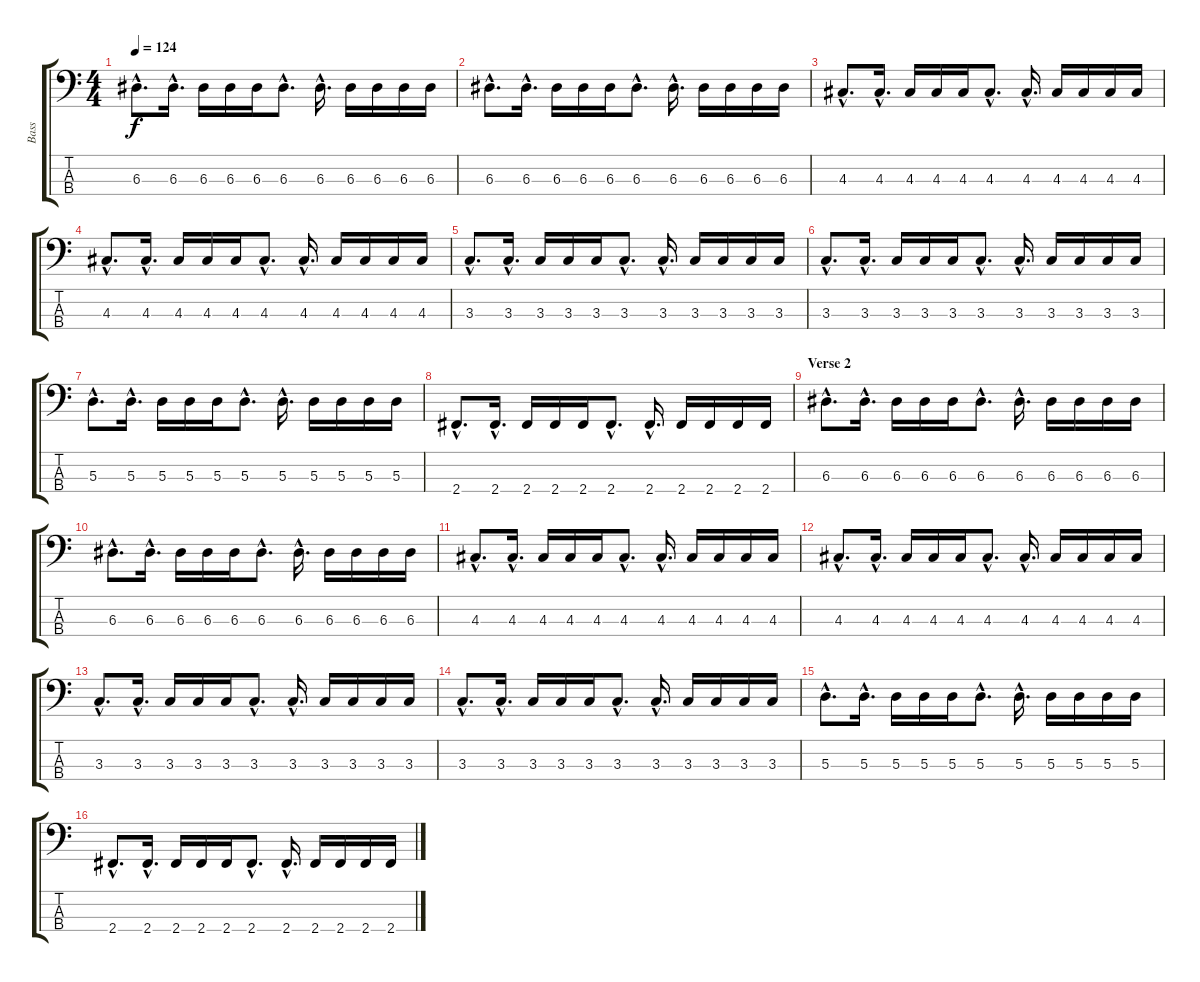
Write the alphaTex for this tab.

\track ("Bass" "Bass") {instrument electricbassfinger}
\staff {score tabs}
\tuning (G2 D2 A1 E1) {hide}
\ts (4 4)
\tempo 124
\clef f4
\ks c
6.3{hac}.8{d dy f} 6.3{hac}.16{d} 6.3.16 6.3.16 6.3.16 6.3{hac}.8{d} 6.3{hac}.16{d} 6.3.16 6.3.16 6.3.16 6.3.16 |
6.3{hac}.8{d} 6.3{hac}.16{d} 6.3.16 6.3.16 6.3.16 6.3{hac}.8{d} 6.3{hac}.16{d} 6.3.16 6.3.16 6.3.16 6.3.16 |
4.3{hac}.8{d} 4.3{hac}.16{d} 4.3.16 4.3.16 4.3.16 4.3{hac}.8{d} 4.3{hac}.16{d} 4.3.16 4.3.16 4.3.16 4.3.16 |
4.3{hac}.8{d} 4.3{hac}.16{d} 4.3.16 4.3.16 4.3.16 4.3{hac}.8{d} 4.3{hac}.16{d} 4.3.16 4.3.16 4.3.16 4.3.16 |
3.3{hac}.8{d} 3.3{hac}.16{d} 3.3.16 3.3.16 3.3.16 3.3{hac}.8{d} 3.3{hac}.16{d} 3.3.16 3.3.16 3.3.16 3.3.16 |
3.3{hac}.8{d} 3.3{hac}.16{d} 3.3.16 3.3.16 3.3.16 3.3{hac}.8{d} 3.3{hac}.16{d} 3.3.16 3.3.16 3.3.16 3.3.16 |
5.3{hac}.8{d} 5.3{hac}.16{d} 5.3.16 5.3.16 5.3.16 5.3{hac}.8{d} 5.3{hac}.16{d} 5.3.16 5.3.16 5.3.16 5.3.16 |
2.4{hac}.8{d} 2.4{hac}.16{d} 2.4.16 2.4.16 2.4.16 2.4{hac}.8{d} 2.4{hac}.16{d} 2.4.16 2.4.16 2.4.16 2.4.16 |
\section ("" "Verse 2")
6.3{hac}.8{d} 6.3{hac}.16{d} 6.3.16 6.3.16 6.3.16 6.3{hac}.8{d} 6.3{hac}.16{d} 6.3.16 6.3.16 6.3.16 6.3.16 |
6.3{hac}.8{d} 6.3{hac}.16{d} 6.3.16 6.3.16 6.3.16 6.3{hac}.8{d} 6.3{hac}.16{d} 6.3.16 6.3.16 6.3.16 6.3.16 |
4.3{hac}.8{d} 4.3{hac}.16{d} 4.3.16 4.3.16 4.3.16 4.3{hac}.8{d} 4.3{hac}.16{d} 4.3.16 4.3.16 4.3.16 4.3.16 |
4.3{hac}.8{d} 4.3{hac}.16{d} 4.3.16 4.3.16 4.3.16 4.3{hac}.8{d} 4.3{hac}.16{d} 4.3.16 4.3.16 4.3.16 4.3.16 |
3.3{hac}.8{d} 3.3{hac}.16{d} 3.3.16 3.3.16 3.3.16 3.3{hac}.8{d} 3.3{hac}.16{d} 3.3.16 3.3.16 3.3.16 3.3.16 |
3.3{hac}.8{d} 3.3{hac}.16{d} 3.3.16 3.3.16 3.3.16 3.3{hac}.8{d} 3.3{hac}.16{d} 3.3.16 3.3.16 3.3.16 3.3.16 |
5.3{hac}.8{d} 5.3{hac}.16{d} 5.3.16 5.3.16 5.3.16 5.3{hac}.8{d} 5.3{hac}.16{d} 5.3.16 5.3.16 5.3.16 5.3.16 |
2.4{hac}.8{d} 2.4{hac}.16{d} 2.4.16 2.4.16 2.4.16 2.4{hac}.8{d} 2.4{hac}.16{d} 2.4.16 2.4.16 2.4.16 2.4.16
